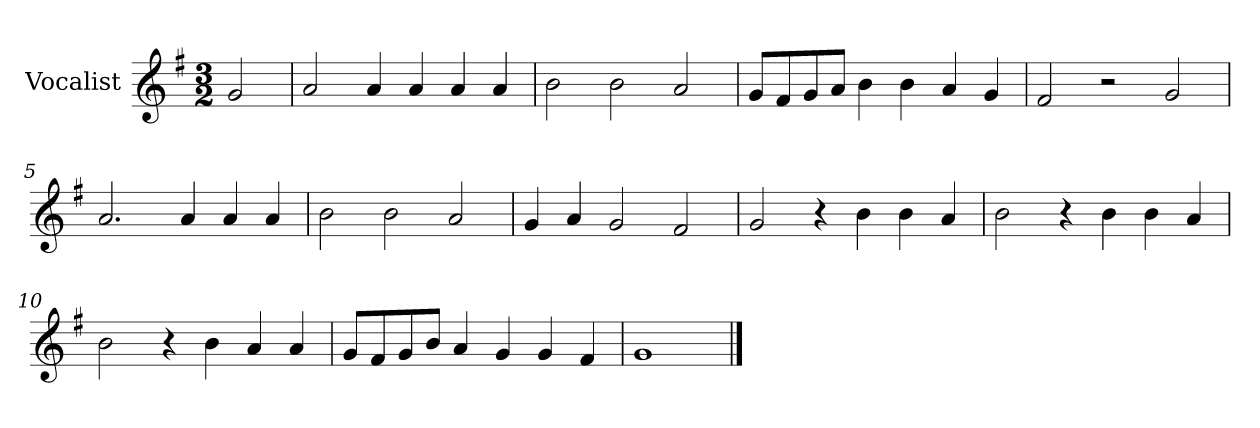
**kern
*part1
*staff1
*I"Vocalist
*k[f#]
*G:
*M3/2
=
2g
=1
2a
4a
4a
4a
4a
=2
2b
2b
2a
=3
8gL
8f#
8g
8aJ
4b
4b
4a
4g
=4
2f#
2r
2g
=5
2.a
4a
4a
4a
=6
2b
2b
2a
=7
4g
4a
2g
2f#
=8
2g
4r
4b
4b
4a
=9
2b
4r
4b
4b
4a
=10
2b
4r
4b
4a
4a
=11
8gL
8f#
8g
8bJ
4a
4g
4g
4f#
=12
1g
==
*-
